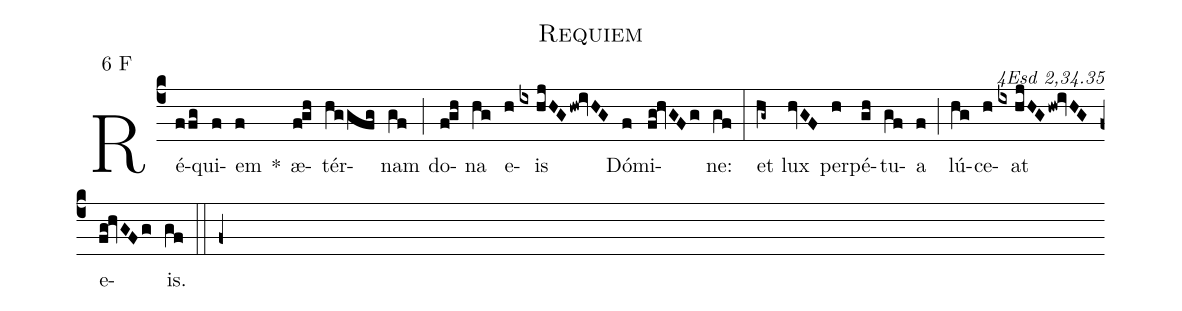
name: Requiem;
mode: 6;
mode-differentia: F;
commentary: 4Esd 2,34.35;
%%
(c4)

Ré(ffg)qui(f)em(f) *() æ(f!gh)tér(hggfg)nam(gf) (;) do(f!gh)na(hg) e(h)is(ix/hjHGhw!ivHG) Dó(f)mi(fg!hvGFg)ne:(gf) (:) et(hg~) lux(hvGF) per(h)pé(gh)tu(gf)a(f) (;) lú(hg)ce(h)at(ix/hjHGhw!ivHG) e(fg!hvGFg)is.(gf)

(::)

(f+)
